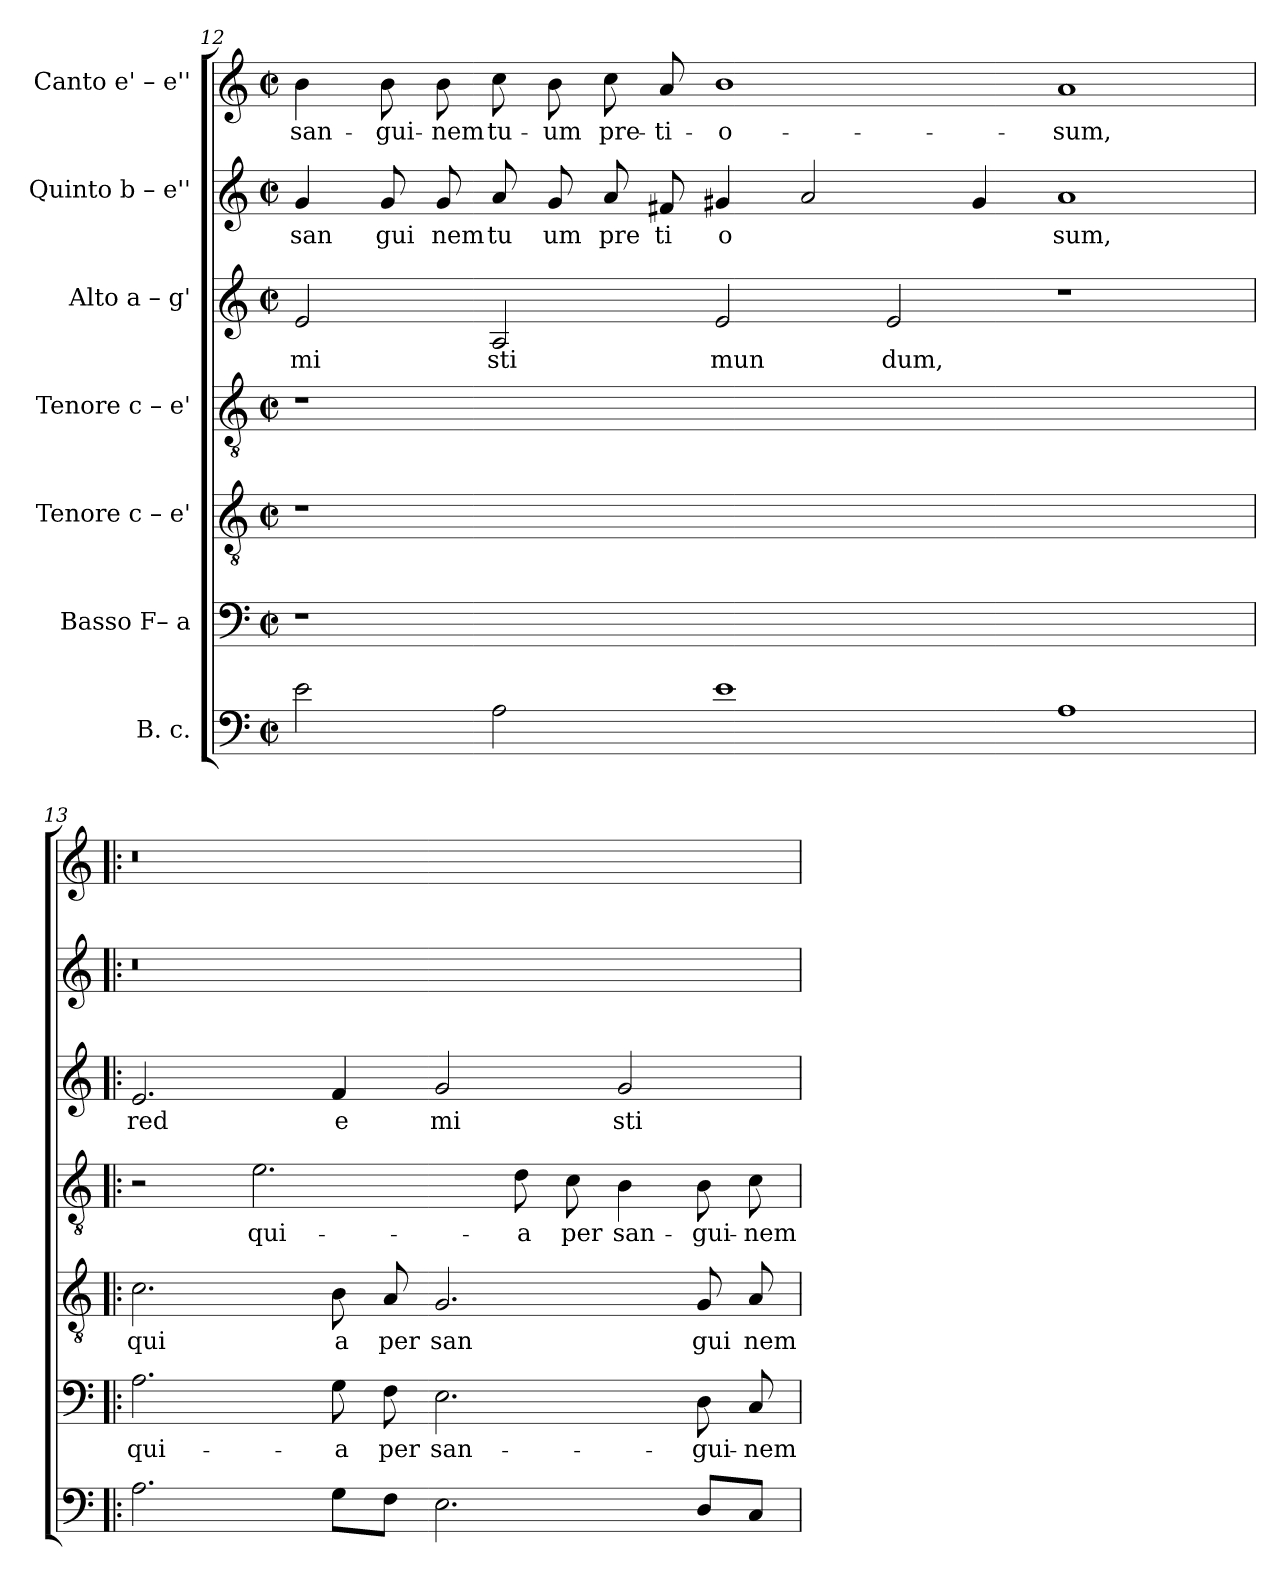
**kern	**kern	**text	**kern	**text	**kern	**text	**kern	**text	**kern	**text	**kern	**text
*part7	*part6	*part6	*part5	*part5	*part4	*part4	*part3	*part3	*part2	*part2	*part1	*part1
*staff7	*staff6	*staff6	*staff5	*staff5	*staff4	*staff4	*staff3	*staff3	*staff2	*staff2	*staff1	*staff1
*I"B. c.	*I"Basso  F– a	*	*I"Tenore  c – e'	*	*I"Tenore  c – e'	*	*I"Alto  a – g'	*	*I"Quinto  b – e''	*	*I"Canto  e' – e''	*
!!LO:PB:g=z
*clefF4	*clefF4	*	*clefGv2	*	*clefGv2	*	*clefG2	*	*clefG2	*	*clefG2	*
*M2/2	*M2/2	*	*M2/2	*	*M2/2	*	*M2/2	*	*M2/2	*	*M2/2	*
*met(c|)	*met(c|)	*	*met(c|)	*	*met(c|)	*	*met(c|)	*	*met(c|)	*	*met(c|)	*
=12	=12	=12	=12	=12	=12	=12	=12	=12	=12	=12	=12	=12
!	!LO:N:vis=1	!	!LO:N:vis=1	!	!LO:N:vis=1	!	!	!LO:LY:b:cj	!	!LO:LY:b:cj	!	!LO:LY:b:cj
2e\	1r	.	1r	.	1r	.	2e/	mi	4g/	san	4b\	san-
!	!	!	!	!	!	!	!	!	!	!LO:LY:b:cj	!	!LO:LY:b:cj
.	.	.	.	.	.	.	.	.	8g/	gui	8b\	-gui-
!	!	!	!	!	!	!	!	!	!	!LO:LY:b:cj	!	!LO:LY:b:cj
.	.	.	.	.	.	.	.	.	8g/	nem	8b\	-nem
!	!	!	!	!	!	!	!	!LO:LY:b:cj	!	!LO:LY:b:cj	!	!LO:LY:b:cj
2A\	.	.	.	.	.	.	2A/	sti	8a/	tu	8cc\	tu-
!	!	!	!	!	!	!	!	!	!	!LO:LY:b:cj	!	!LO:LY:b:cj
.	.	.	.	.	.	.	.	.	8g/	um	8b\	-um
!	!	!	!	!	!	!	!	!	!	!LO:LY:b:cj	!	!LO:LY:b:cj
.	.	.	.	.	.	.	.	.	8a/	pre	8cc\	pre-
!	!	!	!	!	!	!	!	!	!	!LO:LY:b:cj	!	!LO:LY:b:cj
.	.	.	.	.	.	.	.	.	8f#/	ti	8a/	-ti-
!	!	!	!	!	!	!	!	!LO:LY:b:cj	!	!LO:LY:b:cj	!	!LO:LY:b:cj
1e	0ryy	.	0ryy	.	0ryy	.	2e/	mun	4g#X/	o	1b	-o-
.	.	.	.	.	.	.	.	.	2a/	.	.	.
!	!	!	!	!	!	!	!	!LO:LY:b:cj	!	!	!	!
.	.	.	.	.	.	.	2e/	dum,	.	.	.	.
.	.	.	.	.	.	.	.	.	4g#/	.	.	.
!	!	!	!	!	!	!	!	!	!	!LO:LY:b:cj	!	!LO:LY:b:cj
1A	.	.	.	.	.	.	1r	.	1a	sum,	1a	-sum,
=13!|:	=13!|:	=13!|:	=13!|:	=13!|:	=13!|:	=13!|:	=13!|:	=13!|:	=13!|:	=13!|:	=13!|:	=13!|:
!	!	!LO:LY:b:cj	!	!LO:LY:b:cj	!	!	!	!LO:LY:b:cj	!	!	!	!
2.A\	2.A\	qui-	2.c\	qui	2r	.	2.e/	red	0r	.	0r	.
!	!	!	!	!	!	!LO:LY:b:cj	!	!	!	!	!	!
.	.	.	.	.	2.e\	qui-	.	.	.	.	.	.
!	!	!LO:LY:b:cj	!	!LO:LY:b:cj	!	!	!	!LO:LY:b:cj	!	!	!	!
8G\L	8G\	-a	8B\	a	.	.	4f/	e	.	.	.	.
!	!	!LO:LY:b:cj	!	!LO:LY:b:cj	!	!	!	!	!	!	!	!
8F\J	8F\	per	8A/	per	.	.	.	.	.	.	.	.
!	!	!LO:LY:b:cj	!	!LO:LY:b:cj	!	!	!	!LO:LY:b:cj	!	!	!	!
2.E\	2.E\	san-	2.G/	san	.	.	2g/	mi	.	.	.	.
!	!	!	!	!	!	!LO:LY:b:cj	!	!	!	!	!	!
.	.	.	.	.	8d\	-a	.	.	.	.	.	.
!	!	!	!	!	!	!LO:LY:b:cj	!	!	!	!	!	!
.	.	.	.	.	8c\	per	.	.	.	.	.	.
!	!	!	!	!	!	!LO:LY:b:cj	!	!LO:LY:b:cj	!	!	!	!
.	.	.	.	.	4B\	san-	2g/	sti	.	.	.	.
!	!	!LO:LY:b:cj	!	!LO:LY:b:cj	!	!LO:LY:b:cj	!	!	!	!	!	!
8D/L	8D\	-gui-	8G/	gui	8B\	-gui-	.	.	.	.	.	.
!	!	!LO:LY:b:cj	!	!LO:LY:b:cj	!	!LO:LY:b:cj	!	!	!	!	!	!
8C/J	8C/	-nem	8A/	nem	8c\	-nem	.	.	.	.	.	.
=	=	=	=	=	=	=	=	=	=	=	=	=
*-	*-	*-	*-	*-	*-	*-	*-	*-	*-	*-	*-	*-
